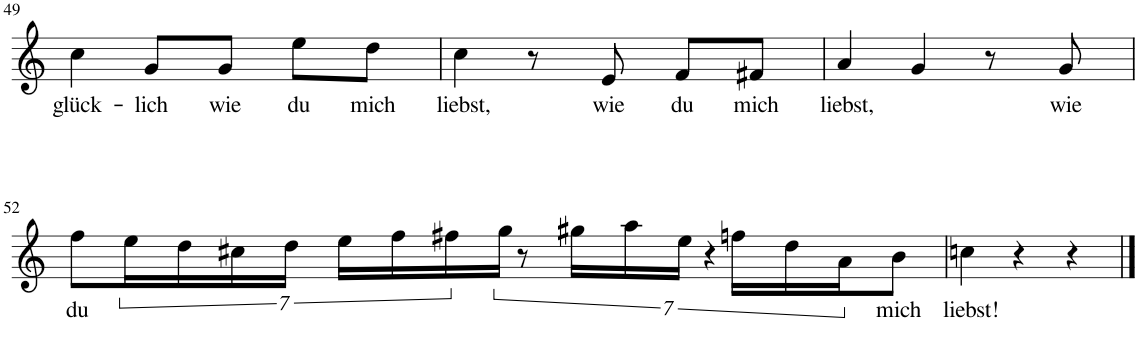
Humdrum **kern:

**kern	**text
*part1	*part1
*staff1	*staff1
*I"Piano	*
*I'Pno	*
!!LO:PB:g=z
*clefG2	*
*k[]	*
*M3/4	*
=49	=49
!	!LO:LY:b
4cc\	glück-
!	!LO:LY:b
8g/L	-lich
!	!LO:LY:b
8g/J	wie
!	!LO:LY:b
8ee\L	du
!	!LO:LY:b
8dd\J	mich
=50	=50
!	!LO:LY:b
4cc\	liebst,
8r	.
!	!LO:LY:b
8e/	wie
!	!LO:LY:b
8f/L	du
!	!LO:LY:b
8f#X/J	mich
=51	=51
!	!LO:LY:b
4a/	liebst,
4g/	.
8r	.
!	!LO:LY:b
8g/	wie
!!LO:LB:g=z
=52	=52
!	!LO:LY:b
8ff\L	du
28ee\L	.
28dd\	.
28cc#X\	.
28dd\JJ	.
28ee\LL	.
28ff\	.
28ff#X\	.
28gg\JJ	.
8r	.
28gg#X\LL	.
28aa\	.
28ee\JJ	.
4r	.
28ffn\LL	.
28dd\	.
28a\J	.
!	!LO:LY:b
8b\J	mich
=53	=53
!	!LO:LY:b
4ccn\	liebst!
4r	.
4r	.
==	==
*-	*-
